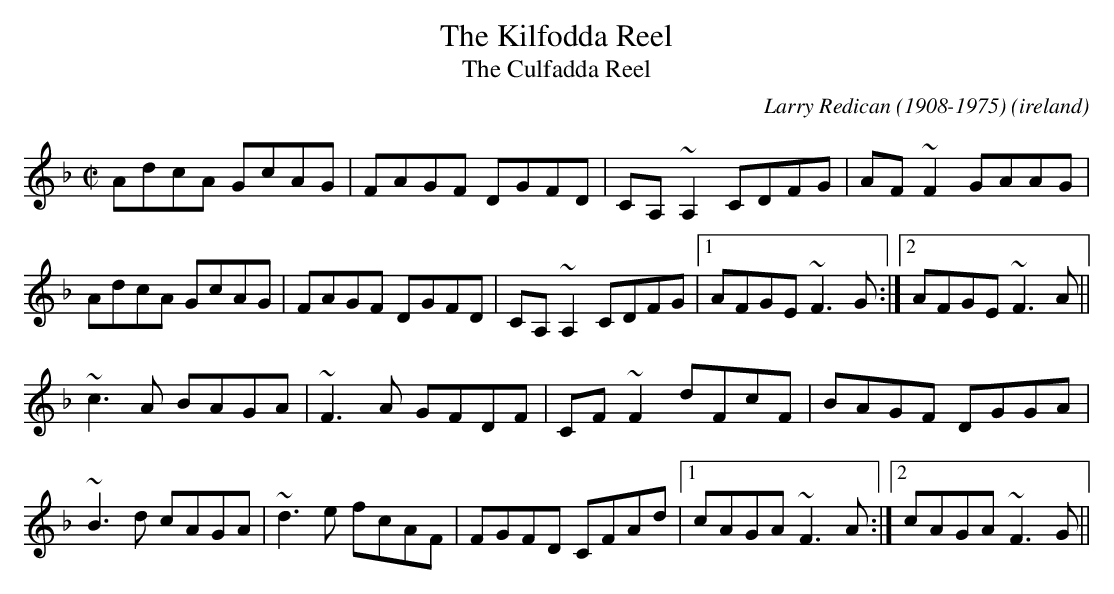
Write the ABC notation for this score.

X:1
T:Kilfodda Reel, The
T:Culfadda Reel, The
O:ireland
C:Larry Redican (1908-1975)
M:C|
K:F
AdcA GcAG|FAGF DGFD|CA,~A,2 CDFG|AF~F2 GAAG|
AdcA GcAG|FAGF DGFD|CA,~A,2 CDFG|1 AFGE ~F3G:|2 AFGE ~F3A||
~c3A BAGA|~F3A GFDF|CF~F2 dFcF|BAGF DGGA|
~B3d cAGA|~d3e fcAF|FGFD CFAd|1 cAGA ~F3A:|2 cAGA ~F3G||
